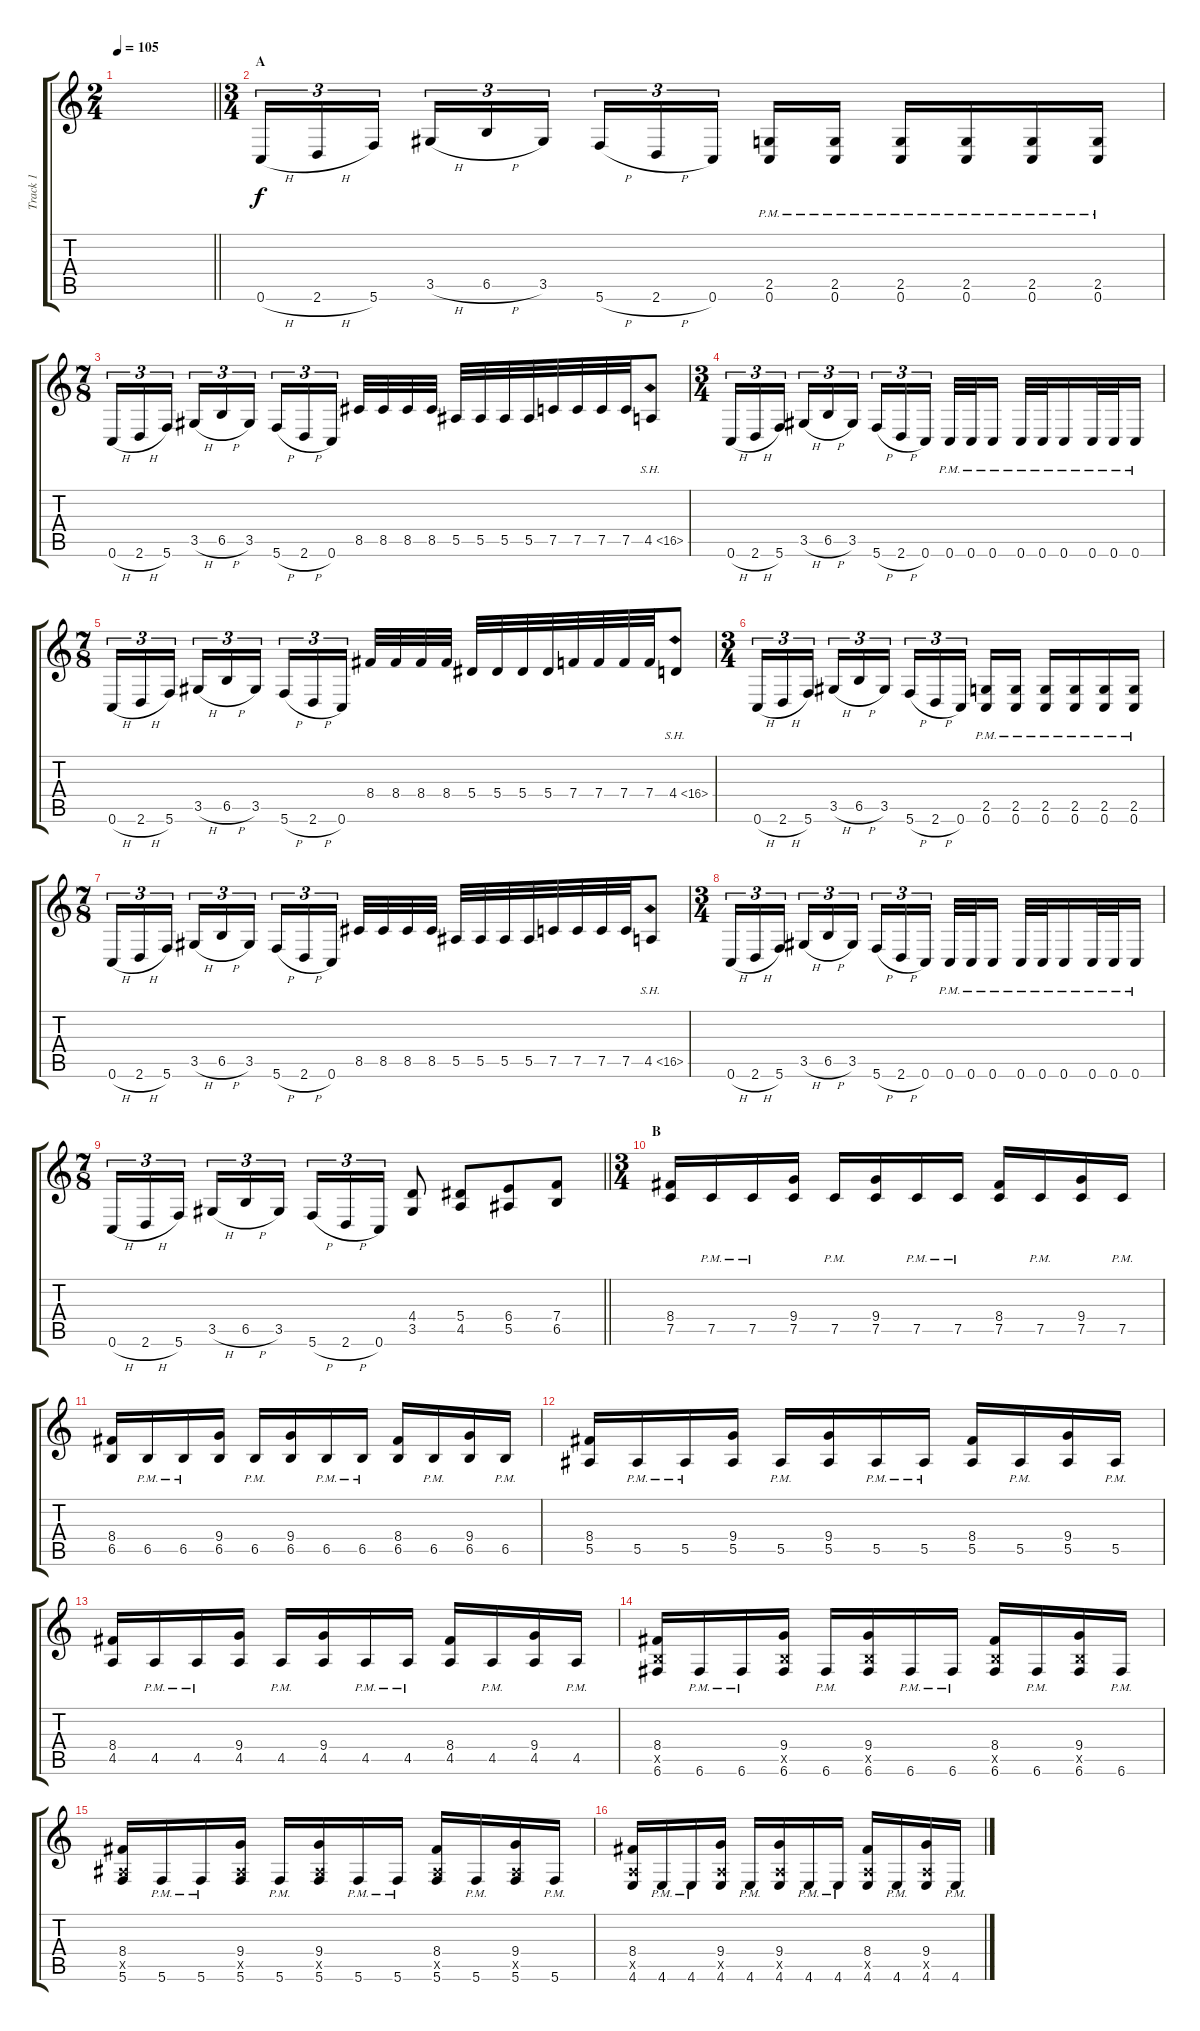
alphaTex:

\track ("Track 1" "Track 1") {instrument distortionguitar}
\staff {score tabs}
\tuning (C4 G3 Eb3 Bb2 F2 C2) {hide}
\ts (2 4)
\tempo 105
\clef g2
\barLineRight lightlight
\ks c
|
\ts (3 4)
\section ("" "A")
0.6{h}.16{tu (3 2)} 2.6{h}.16{tu (3 2)} 5.6.16{tu (3 2)} 3.5{h}.16{tu (3 2)} 6.5{h}.16{tu (3 2)} 3.5.16{tu (3 2)} 5.6{h}.16{tu (3 2)} 2.6{h}.16{tu (3 2)} 0.6.16{tu (3 2)} (2.5{pm} 0.6{pm}).16 (2.5{pm} 0.6{pm}).16 (2.5{pm} 0.6{pm}).16 (2.5{pm} 0.6{pm}).16 (2.5{pm} 0.6{pm}).16 (2.5{pm} 0.6{pm}).16 |
\ts (7 8)
0.6{h}.16{tu (3 2)} 2.6{h}.16{tu (3 2)} 5.6.16{tu (3 2)} 3.5{h}.16{tu (3 2)} 6.5{h}.16{tu (3 2)} 3.5.16{tu (3 2)} 5.6{h}.16{tu (3 2)} 2.6{h}.16{tu (3 2)} 0.6.16{tu (3 2)} 8.5.32 8.5.32 8.5.32 8.5.32 5.5.32 5.5.32 5.5.32 5.5.32 7.5.32 7.5.32 7.5.32 7.5.32 4.5{sh 12}.8 |
\ts (3 4)
0.6{h}.16{tu (3 2)} 2.6{h}.16{tu (3 2)} 5.6.16{tu (3 2)} 3.5{h}.16{tu (3 2)} 6.5{h}.16{tu (3 2)} 3.5.16{tu (3 2)} 5.6{h}.16{tu (3 2)} 2.6{h}.16{tu (3 2)} 0.6.16{tu (3 2)} 0.6{pm}.32 0.6{pm}.32 0.6{pm}.16 0.6{pm}.32 0.6{pm}.32 0.6{pm}.16 0.6{pm}.32 0.6{pm}.32 0.6{pm}.16 |
\ts (7 8)
0.6{h}.16{tu (3 2)} 2.6{h}.16{tu (3 2)} 5.6.16{tu (3 2)} 3.5{h}.16{tu (3 2)} 6.5{h}.16{tu (3 2)} 3.5.16{tu (3 2)} 5.6{h}.16{tu (3 2)} 2.6{h}.16{tu (3 2)} 0.6.16{tu (3 2)} 8.4.32 8.4.32 8.4.32 8.4.32 5.4.32 5.4.32 5.4.32 5.4.32 7.4.32 7.4.32 7.4.32 7.4.32 4.4{sh 12}.8 |
\ts (3 4)
0.6{h}.16{tu (3 2)} 2.6{h}.16{tu (3 2)} 5.6.16{tu (3 2)} 3.5{h}.16{tu (3 2)} 6.5{h}.16{tu (3 2)} 3.5.16{tu (3 2)} 5.6{h}.16{tu (3 2)} 2.6{h}.16{tu (3 2)} 0.6.16{tu (3 2)} (2.5{pm} 0.6{pm}).16 (2.5{pm} 0.6{pm}).16 (2.5{pm} 0.6{pm}).16 (2.5{pm} 0.6{pm}).16 (2.5{pm} 0.6{pm}).16 (2.5{pm} 0.6{pm}).16 |
\ts (7 8)
0.6{h}.16{tu (3 2)} 2.6{h}.16{tu (3 2)} 5.6.16{tu (3 2)} 3.5{h}.16{tu (3 2)} 6.5{h}.16{tu (3 2)} 3.5.16{tu (3 2)} 5.6{h}.16{tu (3 2)} 2.6{h}.16{tu (3 2)} 0.6.16{tu (3 2)} 8.5.32 8.5.32 8.5.32 8.5.32 5.5.32 5.5.32 5.5.32 5.5.32 7.5.32 7.5.32 7.5.32 7.5.32 4.5{sh 12}.8 |
\ts (3 4)
0.6{h}.16{tu (3 2)} 2.6{h}.16{tu (3 2)} 5.6.16{tu (3 2)} 3.5{h}.16{tu (3 2)} 6.5{h}.16{tu (3 2)} 3.5.16{tu (3 2)} 5.6{h}.16{tu (3 2)} 2.6{h}.16{tu (3 2)} 0.6.16{tu (3 2)} 0.6{pm}.32 0.6{pm}.32 0.6{pm}.16 0.6{pm}.32 0.6{pm}.32 0.6{pm}.16 0.6{pm}.32 0.6{pm}.32 0.6{pm}.16 |
\ts (7 8)
\barLineRight lightlight
0.6{h}.16{tu (3 2)} 2.6{h}.16{tu (3 2)} 5.6.16{tu (3 2)} 3.5{h}.16{tu (3 2)} 6.5{h}.16{tu (3 2)} 3.5.16{tu (3 2)} 5.6{h}.16{tu (3 2)} 2.6{h}.16{tu (3 2)} 0.6.16{tu (3 2)} (4.4 3.5).8 (5.4 4.5).8 (6.4 5.5).8 (7.4 6.5).8 |
\ts (3 4)
\section ("" "B")
(8.4 7.5).16 7.5{pm}.16 7.5{pm}.16 (9.4 7.5).16 7.5{pm}.16 (9.4 7.5).16 7.5{pm}.16 7.5{pm}.16 (8.4 7.5).16 7.5{pm}.16 (9.4 7.5).16 7.5{pm}.16 |
(8.4 6.5).16 6.5{pm}.16 6.5{pm}.16 (9.4 6.5).16 6.5{pm}.16 (9.4 6.5).16 6.5{pm}.16 6.5{pm}.16 (8.4 6.5).16 6.5{pm}.16 (9.4 6.5).16 6.5{pm}.16 |
(8.4 5.5).16 5.5{pm}.16 5.5{pm}.16 (9.4 5.5).16 5.5{pm}.16 (9.4 5.5).16 5.5{pm}.16 5.5{pm}.16 (8.4 5.5).16 5.5{pm}.16 (9.4 5.5).16 5.5{pm}.16 |
(8.4 4.5).16 4.5{pm}.16 4.5{pm}.16 (9.4 4.5).16 4.5{pm}.16 (9.4 4.5).16 4.5{pm}.16 4.5{pm}.16 (8.4 4.5).16 4.5{pm}.16 (9.4 4.5).16 4.5{pm}.16 |
(8.4 6.5{x} 6.6).16 6.6{pm}.16 6.6{pm}.16 (9.4 6.5{x} 6.6).16 6.6{pm}.16 (9.4 6.5{x} 6.6).16 6.6{pm}.16 6.6{pm}.16 (8.4 6.5{x} 6.6).16 6.6{pm}.16 (9.4 6.5{x} 6.6).16 6.6{pm}.16 |
(8.4 5.5{x} 5.6).16 5.6{pm}.16 5.6{pm}.16 (9.4 5.5{x} 5.6).16 5.6{pm}.16 (9.4 5.5{x} 5.6).16 5.6{pm}.16 5.6{pm}.16 (8.4 5.5{x} 5.6).16 5.6{pm}.16 (9.4 5.5{x} 5.6).16 5.6{pm}.16 |
(8.4 4.5{x} 4.6).16 4.6{pm}.16 4.6{pm}.16 (9.4 4.5{x} 4.6).16 4.6{pm}.16 (9.4 4.5{x} 4.6).16 4.6{pm}.16 4.6{pm}.16 (8.4 4.5{x} 4.6).16 4.6{pm}.16 (9.4 4.5{x} 4.6).16 4.6{pm}.16
